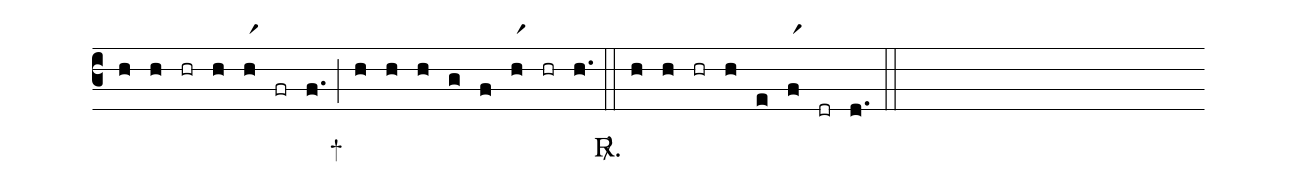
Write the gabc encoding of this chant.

%%
(c3)
(h) (h) (hr) (h) (hr1) (fr) (f.) +(;) (h) (h) (h) (g) (f) (hr1) (hr) (h.) <sp>R/</sp>.(::)
(h) (h) (hr) (h) (e) (fr1) (dr) (d.) (::)
